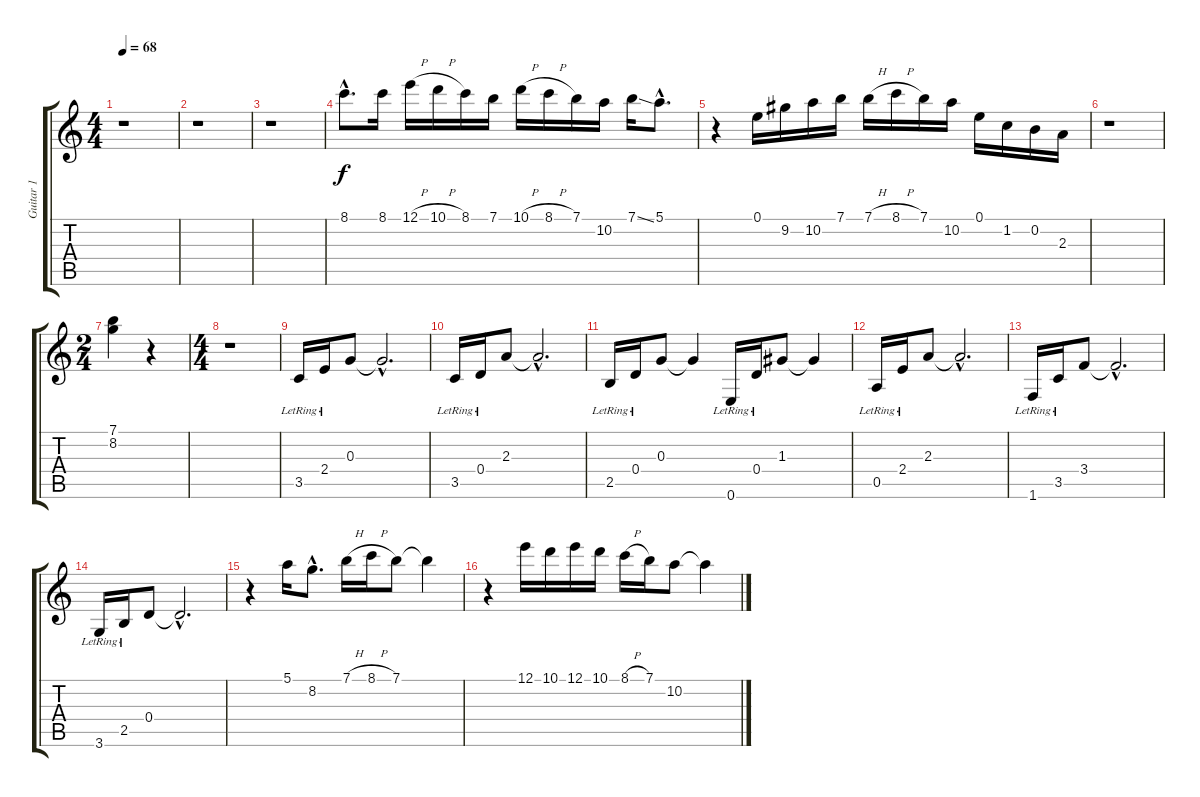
\track ("Guitar 1" "Guitar 1") {instrument acousticguitarsteel}
\staff {score tabs}
\tuning (E4 B3 G3 D3 A2 E2) {hide}
\ts (4 4)
\tempo 68
\clef g2
\ks c
r.1{dy f} |
r.1 |
r.1 |
8.1{hac}.8{d} 8.1.16 12.1{h}.16 10.1{h}.16 8.1.16 7.1.16 10.1{h}.16 8.1{h}.16 7.1.16 10.2.16 7.1{ss}.16 5.1{hac}.8{d} |
r.4 0.1.16 9.2.16 10.2.16 7.1.16 7.1{h}.16 8.1{h}.16 7.1.16 10.2.16 0.1.16 1.2.16 0.2.16 2.3.16 |
r.1 |
\ts (2 4)
(7.1 8.2).4 r.4 |
\ts (4 4)
r.1 |
3.5{lr}.16 2.4{lr}.16 0.3.8 0.3{hac t}.2{d} |
3.5{lr}.16 0.4{lr}.16 2.3.8 2.3{hac t}.2{d} |
2.5{lr}.16 0.4{lr}.16 0.3.8 0.3{t}.4 0.6{lr}.16 0.4{lr}.16 1.3.8 1.3{t}.4 |
0.5{lr}.16 2.4{lr}.16 2.3.8 2.3{hac t}.2{d} |
1.6{lr}.16 3.5{lr}.16 3.4.8 3.4{hac t}.2{d} |
3.6{lr}.16 2.5{lr}.16 0.4.8 0.4{hac t}.2{d} |
r.4 5.1.16 8.2{hac}.8{d} 7.1{h}.16 8.1{h}.16 7.1.8 7.1{t}.4 |
r.4 12.1.16 10.1.16 12.1.16 10.1.16 8.1{h}.16 7.1.16 10.2.8 10.2{t}.4
